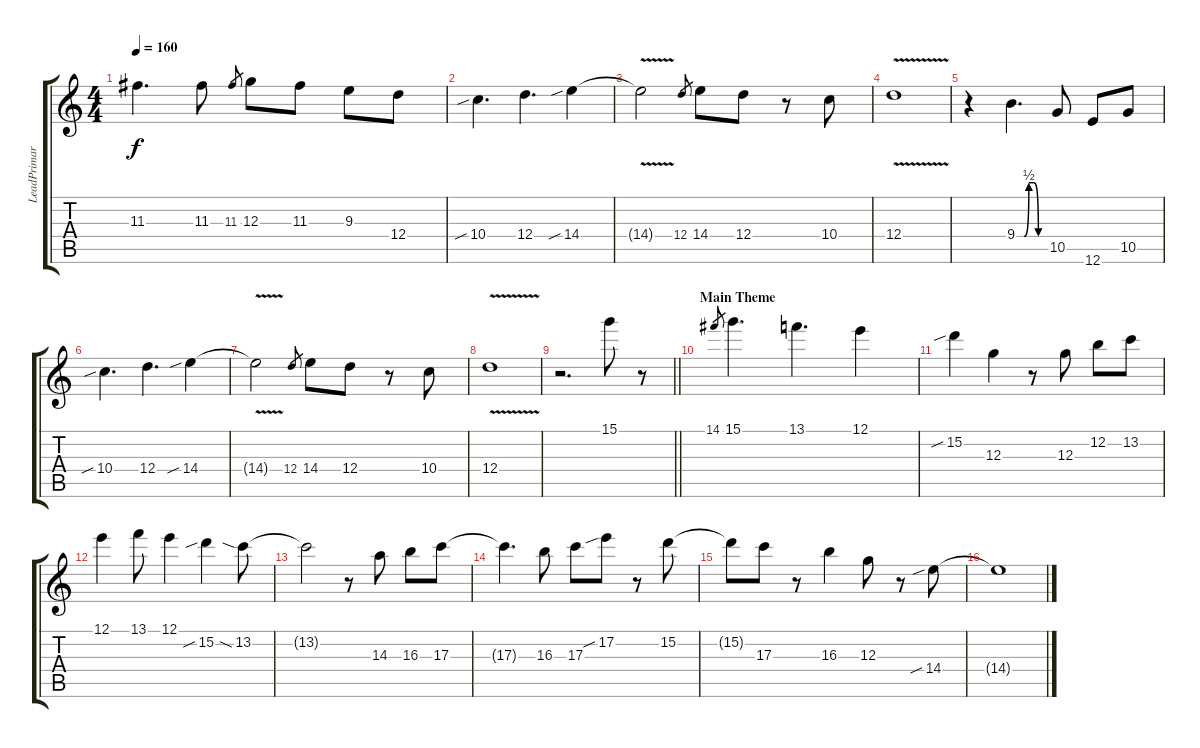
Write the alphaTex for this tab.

\track ("LeadPrimary" "LeadPrimar") {instrument distortionguitar}
\staff {score tabs}
\tuning (E4 B3 G3 D3 A2 E2) {hide}
\ts (4 4)
\tempo 160
\clef g2
\ks c
11.3.4{d dy f} 11.3.8 11.3.8{gr} 12.3.8 11.3.8 9.3.8 12.4.8 |
10.4{sib}.4{d} 12.4.4{d} 14.4{sib}.4 |
14.4{v t}.2 12.4.8{gr} 14.4.8 12.4.8 r.8 10.4.8 |
12.4{v}.1 |
r.4 9.4{be (custom 0 0 15 0 25 2 35 2 45 0 60 0)}.4{d} 10.5.8 12.6.8 10.5.8 |
10.4{sib}.4{d} 12.4.4{d} 14.4{sib}.4 |
14.4{v t}.2 12.4.8{gr} 14.4.8 12.4.8 r.8 10.4.8 |
12.4{v}.1 |
\barLineRight lightlight
r.2{d} 15.1.8 r.8 |
\section ("" "Main Theme")
14.1.8{gr} 15.1.4{d} 13.1.4{d} 12.1.4 |
15.2{sib}.4 12.3.4 r.8 12.3.8 12.2.8 13.2.8 |
12.1.4 13.1.8 12.1.4 15.2{sib}.4 13.2{sia}.8 |
13.2{t}.2 r.8 14.3.8 16.3.8 17.3.8 |
17.3{t}.4{d} 16.3.8 17.3.8 17.2{sib}.8 r.8 15.2.8 |
15.2{t}.8 17.3.8 r.8 16.3.4 12.3.8 r.8 14.4{sib}.8 |
14.4{t}.1
